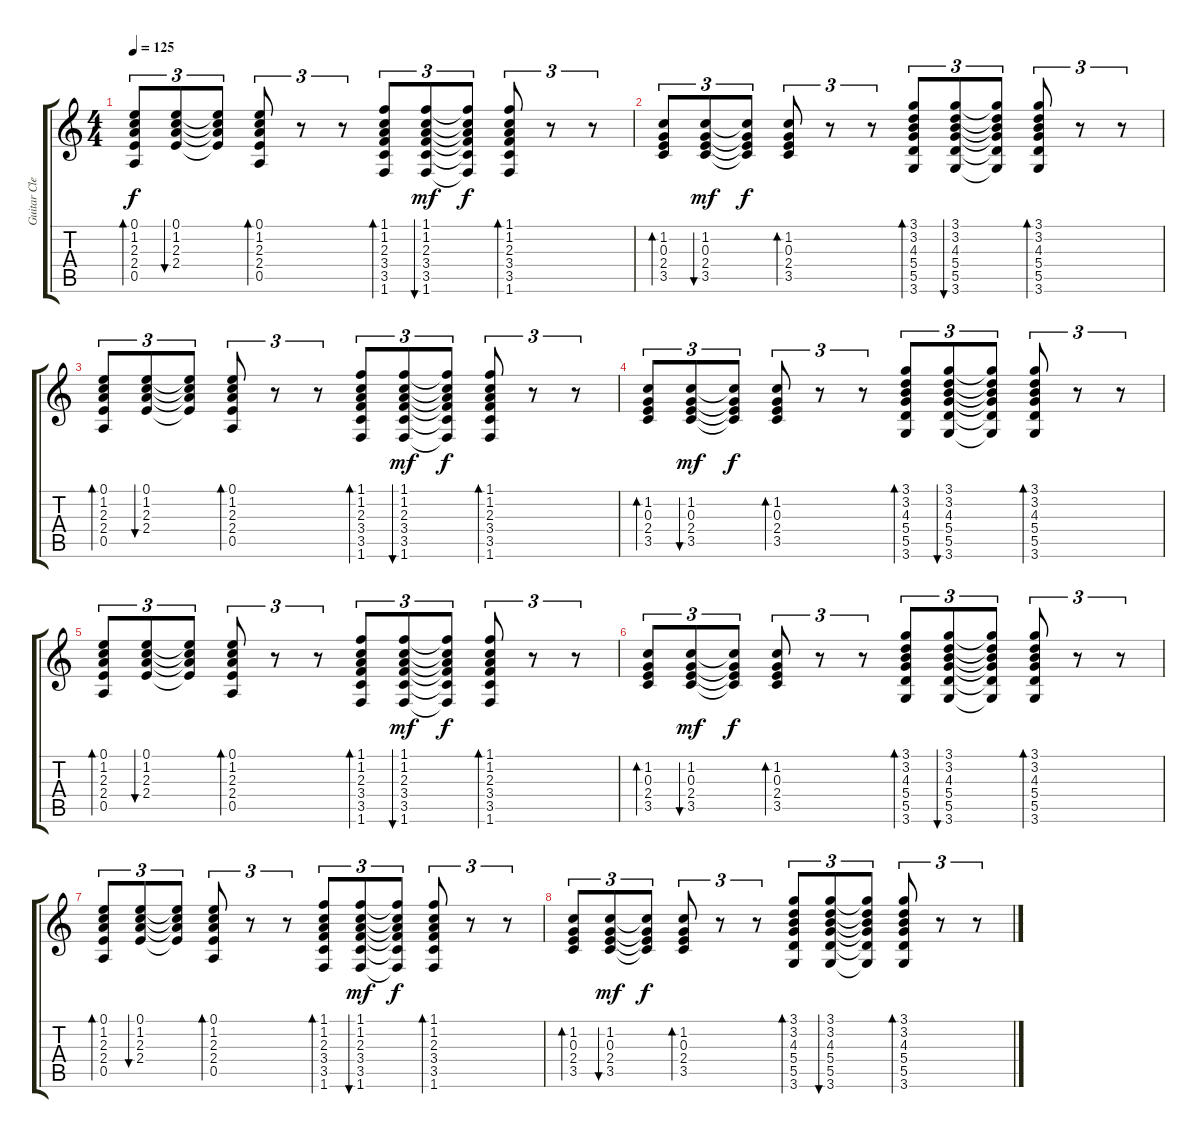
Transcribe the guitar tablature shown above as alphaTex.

\track ("Guitar Clean + Small Chorus /reverb" "Guitar Cle") {instrument electricguitarclean}
\staff {score tabs}
\tuning (E4 B3 G3 D3 A2 E2) {hide}
\ts (4 4)
\tempo 125
\clef g2
\ks c
(0.1 1.2 2.3 2.4 0.5).8{tu (3 2) bd 30 dy f} (0.1 1.2 2.3 2.4).8{tu (3 2) bu 30} (0.1{t} 1.2{t} 2.3{t} 2.4{t}).8{tu (3 2)} (0.1 1.2 2.3 2.4 0.5).8{tu (3 2) bd 30} r.8{tu (3 2)} r.8{tu (3 2)} (1.1 1.2 2.3 3.4 3.5 1.6).8{tu (3 2) bd 30} (1.1 1.2 2.3 3.4 3.5 1.6).8{tu (3 2) bu 30 dy mf} (1.1{t} 1.2{t} 2.3{t} 3.4{t} 3.5{t} 1.6{t}).8{tu (3 2) dy f} (1.1 1.2 2.3 3.4 3.5 1.6).8{tu (3 2) bd 30} r.8{tu (3 2)} r.8{tu (3 2)} |
(1.2 0.3 2.4 3.5).8{tu (3 2) bd 30} (1.2 0.3 2.4 3.5).8{tu (3 2) bu 30 dy mf} (1.2{t} 0.3{t} 2.4{t} 3.5{t}).8{tu (3 2) dy f} (1.2 0.3 2.4 3.5).8{tu (3 2) bd 30} r.8{tu (3 2)} r.8{tu (3 2)} (3.1 3.2 4.3 5.4 5.5 3.6).8{tu (3 2) bd 30} (3.1 3.2 4.3 5.4 5.5 3.6).8{tu (3 2) bu 30} (3.1{t} 3.2{t} 4.3{t} 5.4{t} 5.5{t} 3.6{t}).8{tu (3 2)} (3.1 3.2 4.3 5.4 5.5 3.6).8{tu (3 2) bd 30} r.8{tu (3 2)} r.8{tu (3 2)} |
(0.1 1.2 2.3 2.4 0.5).8{tu (3 2) bd 30} (0.1 1.2 2.3 2.4).8{tu (3 2) bu 30} (0.1{t} 1.2{t} 2.3{t} 2.4{t}).8{tu (3 2)} (0.1 1.2 2.3 2.4 0.5).8{tu (3 2) bd 30} r.8{tu (3 2)} r.8{tu (3 2)} (1.1 1.2 2.3 3.4 3.5 1.6).8{tu (3 2) bd 30} (1.1 1.2 2.3 3.4 3.5 1.6).8{tu (3 2) bu 30 dy mf} (1.1{t} 1.2{t} 2.3{t} 3.4{t} 3.5{t} 1.6{t}).8{tu (3 2) dy f} (1.1 1.2 2.3 3.4 3.5 1.6).8{tu (3 2) bd 30} r.8{tu (3 2)} r.8{tu (3 2)} |
(1.2 0.3 2.4 3.5).8{tu (3 2) bd 30} (1.2 0.3 2.4 3.5).8{tu (3 2) bu 30 dy mf} (1.2{t} 0.3{t} 2.4{t} 3.5{t}).8{tu (3 2) dy f} (1.2 0.3 2.4 3.5).8{tu (3 2) bd 30} r.8{tu (3 2)} r.8{tu (3 2)} (3.1 3.2 4.3 5.4 5.5 3.6).8{tu (3 2) bd 30} (3.1 3.2 4.3 5.4 5.5 3.6).8{tu (3 2) bu 30} (3.1{t} 3.2{t} 4.3{t} 5.4{t} 5.5{t} 3.6{t}).8{tu (3 2)} (3.1 3.2 4.3 5.4 5.5 3.6).8{tu (3 2) bd 30} r.8{tu (3 2)} r.8{tu (3 2)} |
(0.1 1.2 2.3 2.4 0.5).8{tu (3 2) bd 30} (0.1 1.2 2.3 2.4).8{tu (3 2) bu 30} (0.1{t} 1.2{t} 2.3{t} 2.4{t}).8{tu (3 2)} (0.1 1.2 2.3 2.4 0.5).8{tu (3 2) bd 30} r.8{tu (3 2)} r.8{tu (3 2)} (1.1 1.2 2.3 3.4 3.5 1.6).8{tu (3 2) bd 30} (1.1 1.2 2.3 3.4 3.5 1.6).8{tu (3 2) bu 30 dy mf} (1.1{t} 1.2{t} 2.3{t} 3.4{t} 3.5{t} 1.6{t}).8{tu (3 2) dy f} (1.1 1.2 2.3 3.4 3.5 1.6).8{tu (3 2) bd 30} r.8{tu (3 2)} r.8{tu (3 2)} |
(1.2 0.3 2.4 3.5).8{tu (3 2) bd 30} (1.2 0.3 2.4 3.5).8{tu (3 2) bu 30 dy mf} (1.2{t} 0.3{t} 2.4{t} 3.5{t}).8{tu (3 2) dy f} (1.2 0.3 2.4 3.5).8{tu (3 2) bd 30} r.8{tu (3 2)} r.8{tu (3 2)} (3.1 3.2 4.3 5.4 5.5 3.6).8{tu (3 2) bd 30} (3.1 3.2 4.3 5.4 5.5 3.6).8{tu (3 2) bu 30} (3.1{t} 3.2{t} 4.3{t} 5.4{t} 5.5{t} 3.6{t}).8{tu (3 2)} (3.1 3.2 4.3 5.4 5.5 3.6).8{tu (3 2) bd 30} r.8{tu (3 2)} r.8{tu (3 2)} |
(0.1 1.2 2.3 2.4 0.5).8{tu (3 2) bd 30} (0.1 1.2 2.3 2.4).8{tu (3 2) bu 30} (0.1{t} 1.2{t} 2.3{t} 2.4{t}).8{tu (3 2)} (0.1 1.2 2.3 2.4 0.5).8{tu (3 2) bd 30} r.8{tu (3 2)} r.8{tu (3 2)} (1.1 1.2 2.3 3.4 3.5 1.6).8{tu (3 2) bd 30} (1.1 1.2 2.3 3.4 3.5 1.6).8{tu (3 2) bu 30 dy mf} (1.1{t} 1.2{t} 2.3{t} 3.4{t} 3.5{t} 1.6{t}).8{tu (3 2) dy f} (1.1 1.2 2.3 3.4 3.5 1.6).8{tu (3 2) bd 30} r.8{tu (3 2)} r.8{tu (3 2)} |
(1.2 0.3 2.4 3.5).8{tu (3 2) bd 30} (1.2 0.3 2.4 3.5).8{tu (3 2) bu 30 dy mf} (1.2{t} 0.3{t} 2.4{t} 3.5{t}).8{tu (3 2) dy f} (1.2 0.3 2.4 3.5).8{tu (3 2) bd 30} r.8{tu (3 2)} r.8{tu (3 2)} (3.1 3.2 4.3 5.4 5.5 3.6).8{tu (3 2) bd 30} (3.1 3.2 4.3 5.4 5.5 3.6).8{tu (3 2) bu 30} (3.1{t} 3.2{t} 4.3{t} 5.4{t} 5.5{t} 3.6{t}).8{tu (3 2)} (3.1 3.2 4.3 5.4 5.5 3.6).8{tu (3 2) bd 30} r.8{tu (3 2)} r.8{tu (3 2)}
